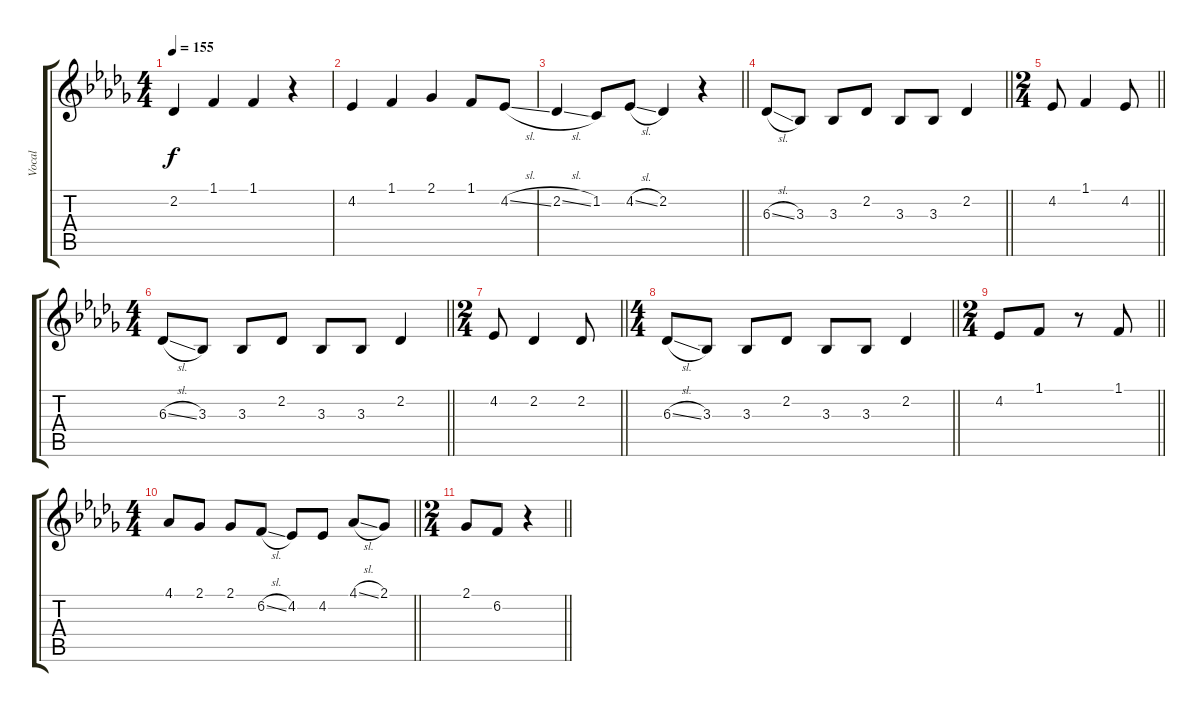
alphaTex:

\track ("Vocal" "Vocal") {instrument flute}
\staff {score tabs}
\tuning (E4 B3 G3 D3 A2 E2) {hide}
\ts (4 4)
\tempo 155
\clef g2
\ks db
2.2.4{dy f} 1.1.4 1.1.4 r.4 |
4.2.4 1.1.4 2.1.4 1.1.8 4.2{sl}.8 |
\barLineRight lightlight
2.2{sl}.4 1.2.8 4.2{sl}.8 2.2.4 r.4 |
\barLineRight lightlight
6.3{sl}.8 3.3.8 3.3.8 2.2.8 3.3.8 3.3.8 2.2.4 |
\ts (2 4)
\barLineRight lightlight
4.2.8 1.1.4 4.2.8 |
\ts (4 4)
\barLineRight lightlight
6.3{sl}.8 3.3.8 3.3.8 2.2.8 3.3.8 3.3.8 2.2.4 |
\ts (2 4)
\barLineRight lightlight
4.2.8 2.2.4 2.2.8 |
\ts (4 4)
\barLineRight lightlight
6.3{sl}.8 3.3.8 3.3.8 2.2.8 3.3.8 3.3.8 2.2.4 |
\ts (2 4)
\barLineRight lightlight
4.2.8 1.1.8 r.8 1.1.8 |
\ts (4 4)
\barLineRight lightlight
4.1.8 2.1.8 2.1.8 6.2{sl}.8 4.2.8 4.2.8 4.1{sl}.8 2.1.8 |
\ts (2 4)
\barLineRight lightlight
2.1.8 6.2.8 r.4
